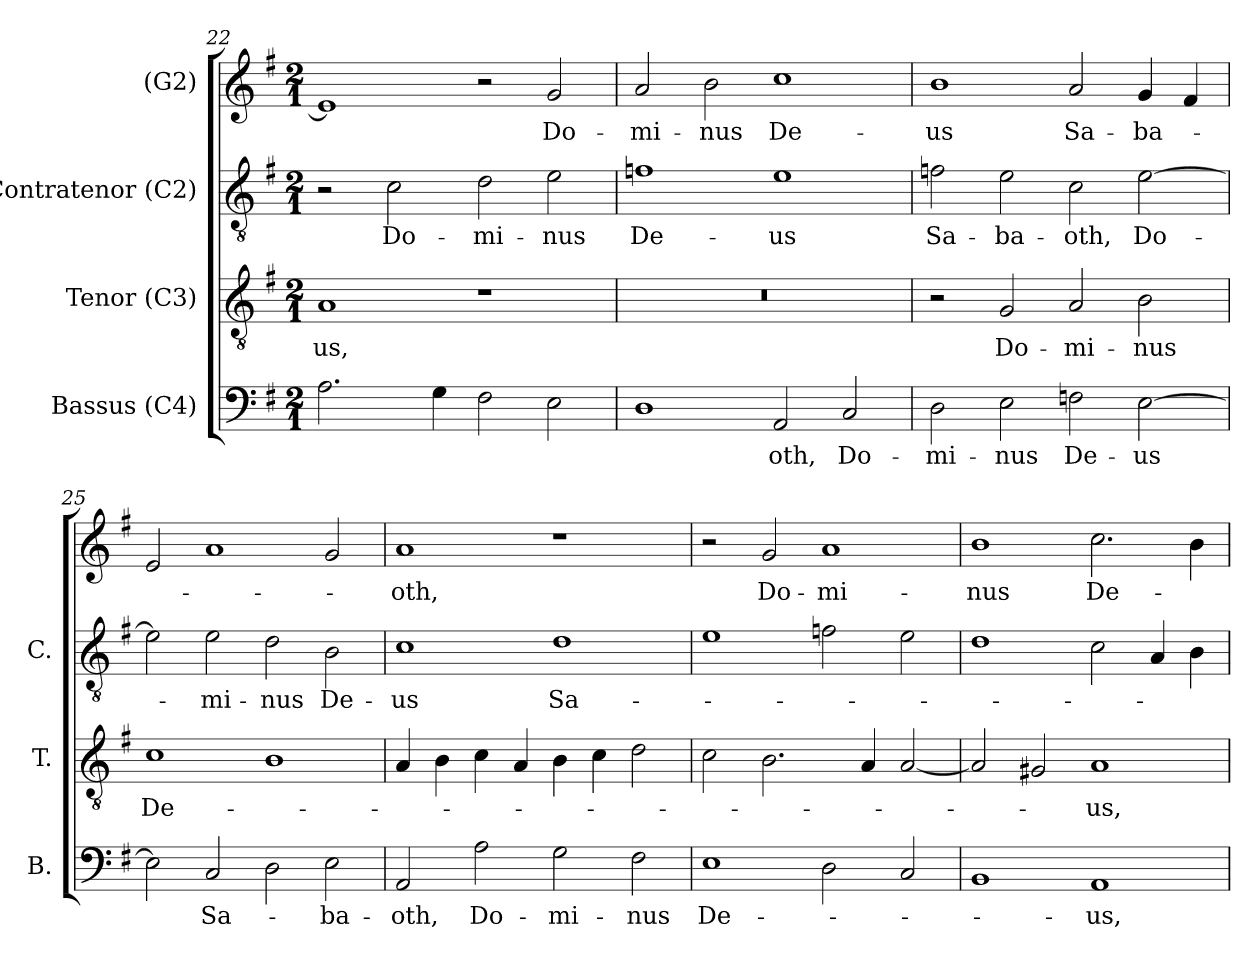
**kern	**text	**kern	**text	**kern	**text	**kern	**text
*part4	*part4	*part3	*part3	*part2	*part2	*part1	*part1
*staff4	*staff4	*staff3	*staff3	*staff2	*staff2	*staff1	*staff1
*I"Bassus (C4)	*	*I"Tenor (C3)	*	*I"Contratenor (C2)	*	*I"(G2)	*
*I'B.	*	*I'T.	*	*I'C.	*	*	*
*clefF4	*	*clefGv2	*	*clefGv2	*	*clefG2	*
*	*	*ITrd7c12	*	*ITrd7c12	*	*	*
*k[f#]	*	*k[f#]	*	*k[f#]	*	*k[f#]	*
*G:	*	*G:	*	*G:	*	*G:	*
*M2/1	*	*M2/1	*	*M2/1	*	*M2/1	*
=22	=22	=22	=22	=22	=22	=22	=22
!	!	!	!LO:LY:b:color=#000000	!	!	!	!
2.Ai\	.	1AAi	-us,	2r	.	1ei]	.
!	!	!	!	!	!LO:LY:b:color=#000000	!	!
.	.	.	.	2Ci\	Do-	.	.
4Gi\	.	.	.	.	.	.	.
!	!	!	!	!	!LO:LY:b:color=#000000	!	!
2F#i\	.	1r	.	2Di\	-mi-	2r	.
!	!	!	!	!	!LO:LY:b:color=#000000	!	!
!	!	!	!	!	!	!	!LO:LY:b:color=#000000
2Ei\	.	.	.	2Ei\	-nus	2gi/	Do-
=23	=23	=23	=23	=23	=23	=23	=23
!	!	!LO:N:vis=1	!	!	!	!	!
!	!	!	!	!	!LO:LY:b:color=#000000	!	!
!	!	!	!	!	!	!	!LO:LY:b:color=#000000
1Di	.	0r	.	1Fni	De-	2ai/	-mi-
!	!	!	!	!	!	!	!LO:LY:b:color=#000000
.	.	.	.	.	.	2bi\	-nus
!	!LO:LY:b:color=#000000	!	!	!	!	!	!
!	!	!	!	!	!LO:LY:b:color=#000000	!	!
!	!	!	!	!	!	!	!LO:LY:b:color=#000000
2AAi/	-oth,	.	.	1Ei	-us	1cci	De-
!	!LO:LY:b:color=#000000	!	!	!	!	!	!
2Ci/	Do-	.	.	.	.	.	.
=24	=24	=24	=24	=24	=24	=24	=24
!	!LO:LY:b:color=#000000	!	!	!	!	!	!
!	!	!	!	!	!LO:LY:b:color=#000000	!	!
!	!	!	!	!	!	!	!LO:LY:b:color=#000000
2Di\	-mi-	2r	.	2Fni\	Sa-	1bi	-us
!	!LO:LY:b:color=#000000	!	!	!	!	!	!
!	!	!	!LO:LY:b:color=#000000	!	!	!	!
!	!	!	!	!	!LO:LY:b:color=#000000	!	!
2Ei\	-nus	2GGi/	Do-	2Ei\	-ba-	.	.
!	!LO:LY:b:color=#000000	!	!	!	!	!	!
!	!	!	!LO:LY:b:color=#000000	!	!	!	!
!	!	!	!	!	!LO:LY:b:color=#000000	!	!
!	!	!	!	!	!	!	!LO:LY:b:color=#000000
2Fi\	De-	2AAi/	-mi-	2Ci\	-oth,	2ai/	Sa-
!	!LO:LY:b:color=#000000	!	!	!	!	!	!
!	!	!	!LO:LY:b:color=#000000	!	!	!	!
!	!	!	!	!	!LO:LY:b:color=#000000	!	!
!	!	!	!	!	!	!	!LO:LY:b:color=#000000
[2Ei\	-us	2BBi\	-nus	[2Ei\	Do-	4gi/	-ba-
.	.	.	.	.	.	4f#i/	.
!!LO:LB:g=z
=25	=25	=25	=25	=25	=25	=25	=25
!	!	!	!LO:LY:b:color=#000000	!	!	!	!
2Ei\]	.	1Ci	De-	2Ei\]	.	2ei/	.
!	!LO:LY:b:color=#000000	!	!	!	!	!	!
!	!	!	!	!	!LO:LY:b:color=#000000	!	!
2Ci/	Sa-	.	.	2Ei\	-mi-	1ai	.
!	!	!	!	!	!LO:LY:b:color=#000000	!	!
2Di\	.	1BBi	.	2Di\	-nus	.	.
!	!LO:LY:b:color=#000000	!	!	!	!	!	!
!	!	!	!	!	!LO:LY:b:color=#000000	!	!
2Ei\	-ba-	.	.	2BBi\	De-	2gi/	.
=26	=26	=26	=26	=26	=26	=26	=26
!	!LO:LY:b:color=#000000	!	!	!	!	!	!
!	!	!	!	!	!LO:LY:b:color=#000000	!	!
!	!	!	!	!	!	!	!LO:LY:b:color=#000000
2AAi/	-oth,	4AAi/	.	1Ci	-us	1ai	-oth,
.	.	4BBi\	.	.	.	.	.
!	!LO:LY:b:color=#000000	!	!	!	!	!	!
2Ai\	Do-	4Ci\	.	.	.	.	.
.	.	4AAi/	.	.	.	.	.
!	!LO:LY:b:color=#000000	!	!	!	!	!	!
!	!	!	!	!	!LO:LY:b:color=#000000	!	!
2Gi\	-mi-	4BBi\	.	1Di	Sa-	1r	.
.	.	4Ci\	.	.	.	.	.
!	!LO:LY:b:color=#000000	!	!	!	!	!	!
2F#i\	-nus	2Di\	.	.	.	.	.
=27	=27	=27	=27	=27	=27	=27	=27
!	!LO:LY:b:color=#000000	!	!	!	!	!	!
1Ei	De-	2Ci\	.	1Ei	.	2r	.
!	!	!	!	!	!	!	!LO:LY:b:color=#000000
.	.	2.BBi\	.	.	.	2gi/	Do-
!	!	!	!	!	!	!	!LO:LY:b:color=#000000
2Di\	.	.	.	2Fni\	.	1ai	-mi-
.	.	4AAi/	.	.	.	.	.
2Ci/	.	[2AAi/	.	2Ei\	.	.	.
=28	=28	=28	=28	=28	=28	=28	=28
!	!	!	!	!	!	!	!LO:LY:b:color=#000000
1BBi	.	2AAi/]	.	1Di	.	1bi	-nus
.	.	2GG#i/	.	.	.	.	.
!	!LO:LY:b:color=#000000	!	!	!	!	!	!
!	!	!	!LO:LY:b:color=#000000	!	!	!	!
!	!	!	!	!	!	!	!LO:LY:b:color=#000000
1AAi	-us,	1AAi	-us,	2Ci\	.	2.cci\	De-
.	.	.	.	4AAi/	.	.	.
.	.	.	.	4BBi\	.	4bi\	.
=	=	=	=	=	=	=	=
*-	*-	*-	*-	*-	*-	*-	*-
